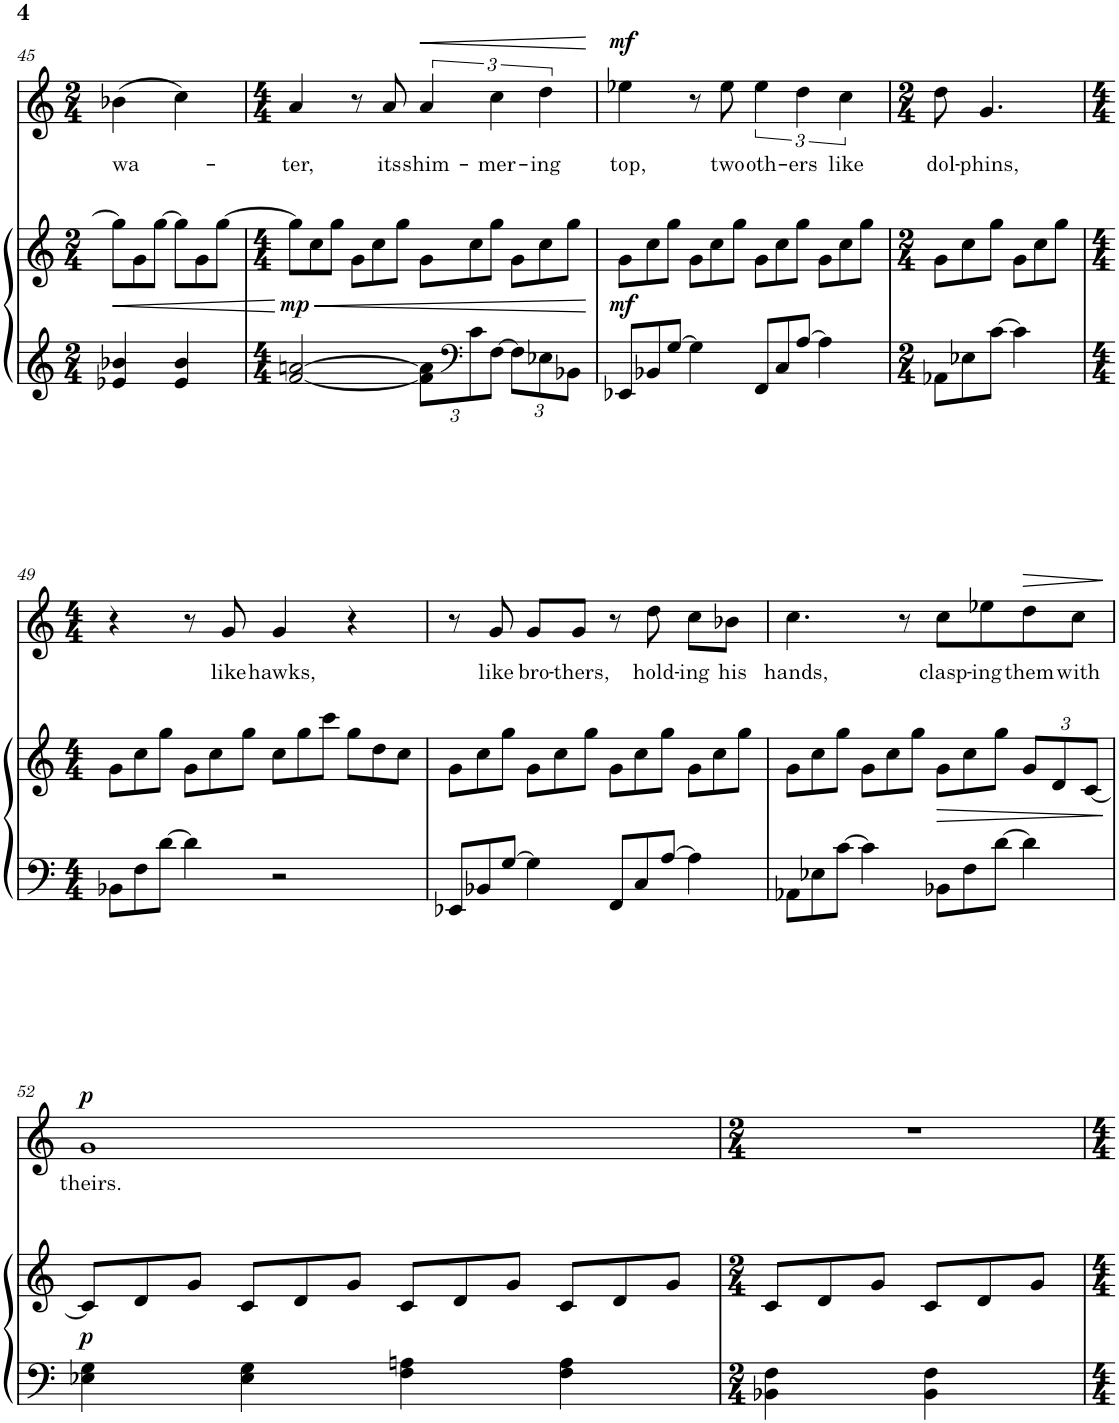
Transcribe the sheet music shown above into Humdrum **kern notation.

**kern	**kern	**dynam	**kern	**text	**dynam
*part2	*part2	*part2	*part1	*part1	*part1
*staff3	*staff2	*staff2/3	*staff1	*staff1	*staff1
*I"Piano	*	*	*I"Voice	*	*
*I'Pno	*	*	*	*	*
!!LO:PB:g=z
*clefG2	*clefG2	*	*clefG2	*	*
*k[]	*k[]	*	*k[]	*	*
*M2/4	*M2/4	*	*M2/4	*	*
=45	=45	=45	=45	=45	=45
!	!	!LO:HP:b	!	!LO:LY:b	!
4e-X/ 4b-X/	12gg\L]	<	(4b-X\	wa-	.
.	12g\	.	.	.	.
.	[12gg\J	.	.	.	.
4e-/ 4b-/	12gg\L]	.	4cc\)	.	.
.	12g\	.	.	.	.
.	[12gg\J	.	.	.	.
.	.	[	.	.	.
=46	=46	=46	=46	=46	=46
*M4/4	*M4/4	*	*M4/4	*	*
!	!	!LO:HP:b	!	!LO:LY:b	!
!	!	!LO:DY:n=1:b	!	!	!
[2f/ [2an/	12gg\L]	< mp	4a/	-ter,	.
.	12cc\	.	.	.	.
.	12gg\J	.	.	.	.
*	*Xbrackettup	*	*	*	*
.	12g\L	.	8r	.	.
.	12cc\	.	.	.	.
!	!	!	!	!LO:LY:b	!
.	.	.	8a/	its	.
.	12gg\J	.	.	.	.
*Xbrackettup	*	*	*	*	*
!	!	!	!	!LO:LY:b	!LO:HP:b
12f\] 12a\]L	12g\L	.	6a/	shim-	<
*clefF4	*	*	*	*	*
12c\	12cc\	.	.	.	.
!	!	!	!	!LO:LY:b	!
[12F\J	12gg\J	.	6cc\	-mer-	.
12F\L]	12g\L	.	.	.	.
!	!	!	!	!LO:LY:b	!
12E-X\	12cc\	.	6dd\	-ing	.
12BB-X\J	12gg\J	.	.	.	.
.	.	[	.	.	[
=47	=47	=47	=47	=47	=47
!	!	!LO:DY:b	!	!LO:LY:b	!LO:DY:a
12EE-X/L	12g\L	mf	4ee-X\	top,	mf
12BB-X/	12cc\	.	.	.	.
[12G/J	12gg\J	.	.	.	.
4G\]	12g\L	.	8r	.	.
.	12cc\	.	.	.	.
!	!	!	!	!LO:LY:b	!
.	.	.	8ee-\	two	.
.	12gg\J	.	.	.	.
!	!	!	!	!LO:LY:b	!
12FF/L	12g\L	.	6ee-\	oth-	.
12C/	12cc\	.	.	.	.
!	!	!	!	!LO:LY:b	!
[12A/J	12gg\J	.	6dd\	-ers	.
4A\]	12g\L	.	.	.	.
!	!	!	!	!LO:LY:b	!
.	12cc\	.	6cc\	like	.
.	12gg\J	.	.	.	.
=48	=48	=48	=48	=48	=48
*M2/4	*M2/4	*	*M2/4	*	*
!	!	!	!	!LO:LY:b	!
12AA-X\L	12g\L	.	8dd\	dol-	.
12E-X\	12cc\	.	.	.	.
!	!	!	!	!LO:LY:b	!
.	.	.	4.g/	-phins,	.
[12c\J	12gg\J	.	.	.	.
4c\]	12g\L	.	.	.	.
.	12cc\	.	.	.	.
.	12gg\J	.	.	.	.
!!LO:LB:g=z
=49	=49	=49	=49	=49	=49
*M4/4	*M4/4	*	*M4/4	*	*
12BB-X\L	12g\L	.	4r	.	.
12F\	12cc\	.	.	.	.
[12d\J	12gg\J	.	.	.	.
4d\]	12g\L	.	8r	.	.
.	12cc\	.	.	.	.
!	!	!	!	!LO:LY:b	!
.	.	.	8g/	like	.
.	12gg\J	.	.	.	.
!	!	!	!	!LO:LY:b	!
2r	12cc\L	.	4g/	hawks,	.
.	12gg\	.	.	.	.
.	12ccc\J	.	.	.	.
.	12gg\L	.	4r	.	.
.	12dd\	.	.	.	.
.	12cc\J	.	.	.	.
=50	=50	=50	=50	=50	=50
12EE-X/L	12g\L	.	8r	.	.
12BB-X/	12cc\	.	.	.	.
!	!	!	!	!LO:LY:b	!
.	.	.	8g/	like	.
[12G/J	12gg\J	.	.	.	.
!	!	!	!	!LO:LY:b	!
4G\]	12g\L	.	8g/L	bro-	.
.	12cc\	.	.	.	.
!	!	!	!	!LO:LY:b	!
.	.	.	8g/J	-thers,	.
.	12gg\J	.	.	.	.
12FF/L	12g\L	.	8r	.	.
12C/	12cc\	.	.	.	.
!	!	!	!	!LO:LY:b	!
.	.	.	8dd\	hold-	.
[12A/J	12gg\J	.	.	.	.
!	!	!	!	!LO:LY:b	!
4A\]	12g\L	.	8cc\L	-ing	.
.	12cc\	.	.	.	.
!	!	!	!	!LO:LY:b	!
.	.	.	8b-X\J	his	.
.	12gg\J	.	.	.	.
=51	=51	=51	=51	=51	=51
!	!	!	!	!LO:LY:b	!
12AA-X\L	12g\L	.	4.cc\	hands,	.
12E-X\	12cc\	.	.	.	.
[12c\J	12gg\J	.	.	.	.
4c\]	12g\L	.	.	.	.
.	12cc\	.	.	.	.
.	.	.	8r	.	.
.	12gg\J	.	.	.	.
!	!	!LO:HP:b	!	!LO:LY:b	!
12BB-X\L	12g\L	>	8cc\L	clasp-	.
12F\	12cc\	.	.	.	.
!	!	!	!	!LO:LY:b	!
.	.	.	8ee-X\	-ing	.
[12d\J	12gg\J	.	.	.	.
!	!	!	!	!LO:LY:b	!LO:HP:b
4d\]	12g/L	.	8dd\	them	>
.	12d/	.	.	.	.
!	!	!	!	!LO:LY:b	!
.	.	.	8cc\J	with	.
.	[12c/J	.	.	.	.
.	.	]	.	.	]
!!LO:LB:g=z
=52	=52	=52	=52	=52	=52
!	!	!LO:DY:b	!	!LO:LY:b	!LO:DY:a
4E-X\ 4G\	12c/L]	p	1g	theirs.	p
.	12d/	.	.	.	.
.	12g/J	.	.	.	.
4E-\ 4G\	12c/L	.	.	.	.
.	12d/	.	.	.	.
.	12g/J	.	.	.	.
4F\ 4An\	12c/L	.	.	.	.
.	12d/	.	.	.	.
.	12g/J	.	.	.	.
4F\ 4A\	12c/L	.	.	.	.
.	12d/	.	.	.	.
.	12g/J	.	.	.	.
=53	=53	=53	=53	=53	=53
*M2/4	*M2/4	*	*M2/4	*	*
4BB-X\ 4F\	12c/L	.	2r	.	.
.	12d/	.	.	.	.
.	12g/J	.	.	.	.
4BB-\ 4F\	12c/L	.	.	.	.
.	12d/	.	.	.	.
.	12g/J	.	.	.	.
=	=	=	=	=	=
*-	*-	*-	*-	*-	*-
